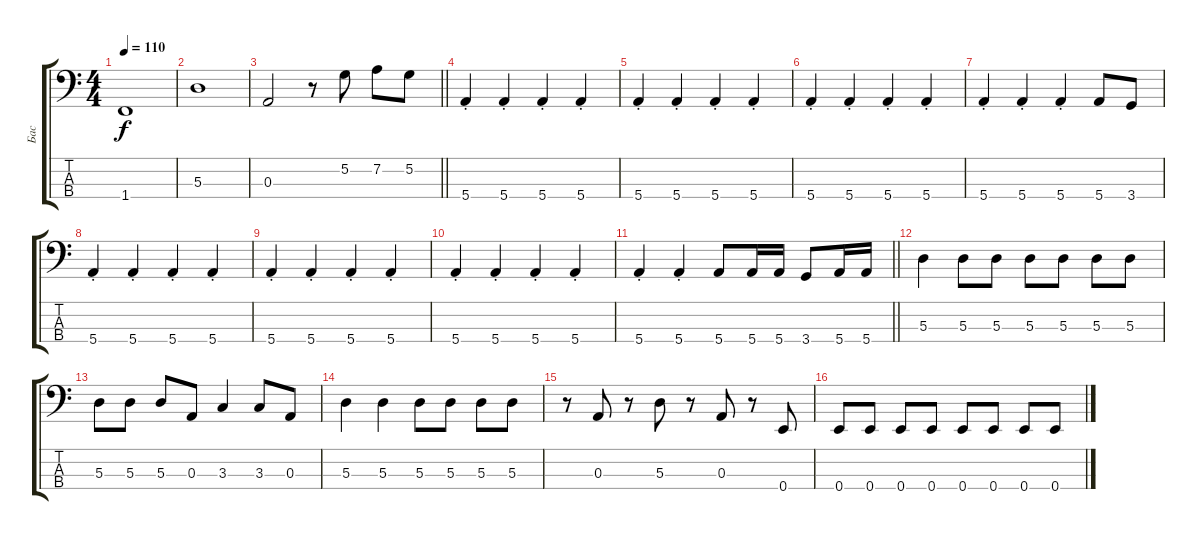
\track ("Бас" "Бас") {instrument electricbassfinger}
\staff {score tabs}
\tuning (G2 D2 A1 E1) {hide}
\ts (4 4)
\tempo 110
\clef f4
\ks c
1.4.1{dy f} |
5.3.1 |
\barLineRight lightlight
0.3.2 r.8 5.2.8 7.2.8 5.2.8 |
5.4{st}.4 5.4{st}.4 5.4{st}.4 5.4{st}.4 |
5.4{st}.4 5.4{st}.4 5.4{st}.4 5.4{st}.4 |
5.4{st}.4 5.4{st}.4 5.4{st}.4 5.4{st}.4 |
5.4{st}.4 5.4{st}.4 5.4{st}.4 5.4.8 3.4.8 |
5.4{st}.4 5.4{st}.4 5.4{st}.4 5.4{st}.4 |
5.4{st}.4 5.4{st}.4 5.4{st}.4 5.4{st}.4 |
5.4{st}.4 5.4{st}.4 5.4{st}.4 5.4{st}.4 |
\barLineRight lightlight
5.4{st}.4 5.4{st}.4 5.4.8 5.4.16 5.4.16 3.4.8 5.4.16 5.4.16 |
5.3.4 5.3.8 5.3.8 5.3.8 5.3.8 5.3.8 5.3.8 |
5.3.8 5.3.8 5.3.8 0.3.8 3.3.4 3.3.8 0.3.8 |
5.3.4 5.3.4 5.3.8 5.3.8 5.3.8 5.3.8 |
r.8 0.3.8 r.8 5.3.8 r.8 0.3.8 r.8 0.4.8 |
0.4.8 0.4.8 0.4.8 0.4.8 0.4.8 0.4.8 0.4.8 0.4.8
